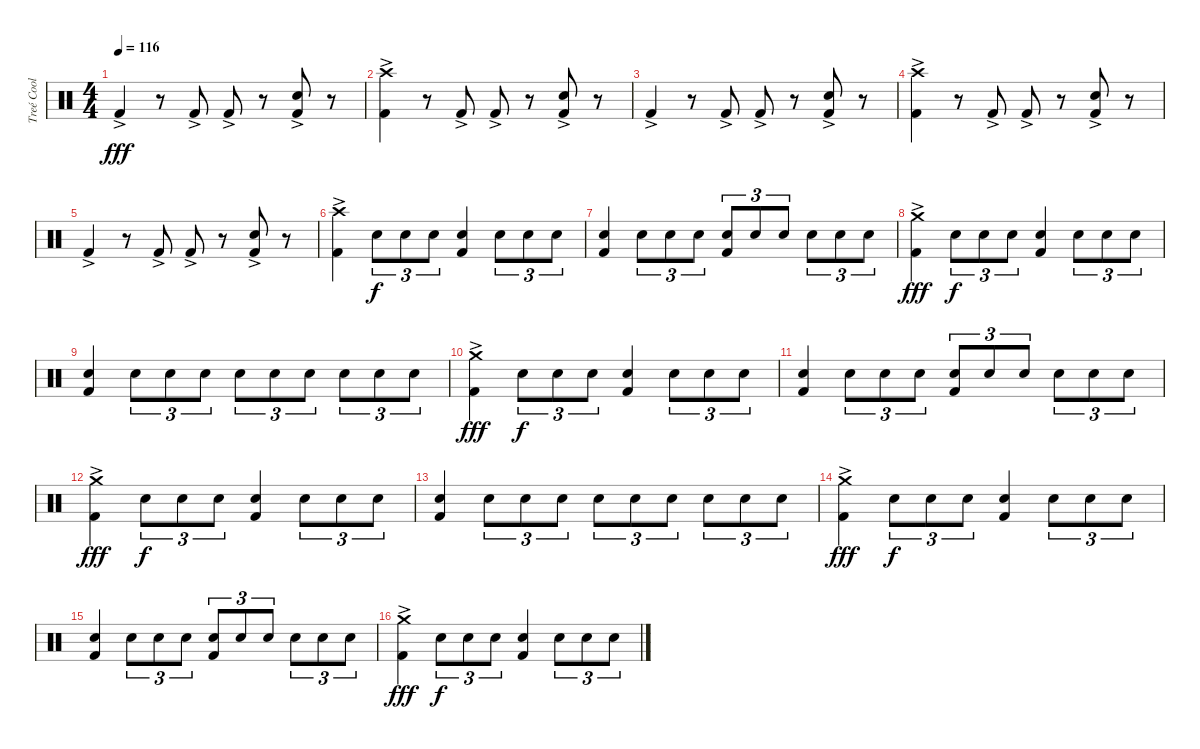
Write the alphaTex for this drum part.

\track ("Treé Cool" "Treé Cool") {instrument percussion}
\staff {score}
\articulation defaults
\ts (4 4)
\tempo 116
\clef neutral
\ks c "Kick (hit) 2"{ac}.4{dy fff}
r.8 "Kick (hit) 2"{ac}.8 "Kick (hit) 2"{ac}.8 r.8 ("Electric Snare (hit)"{ac} "Kick (hit) 2"{ac}).8 r.8 |
("Crash high (hit)" "Kick (hit) 2"{ac}).4 r.8 "Kick (hit) 2"{ac}.8 "Kick (hit) 2"{ac}.8 r.8 ("Electric Snare (hit)"{ac} "Kick (hit) 2"{ac}).8 r.8 |
"Kick (hit) 2"{ac}.4 r.8 "Kick (hit) 2"{ac}.8 "Kick (hit) 2"{ac}.8 r.8 ("Electric Snare (hit)"{ac} "Kick (hit) 2"{ac}).8 r.8 |
("Crash high (hit)" "Kick (hit) 2"{ac}).4 r.8 "Kick (hit) 2"{ac}.8 "Kick (hit) 2"{ac}.8 r.8 ("Electric Snare (hit)"{ac} "Kick (hit) 2"{ac}).8 r.8 |
"Kick (hit) 2"{ac}.4 r.8 "Kick (hit) 2"{ac}.8 "Kick (hit) 2"{ac}.8 r.8 ("Electric Snare (hit)"{ac} "Kick (hit) 2"{ac}).8 r.8 |
("Crash high (hit)"{ac} "Kick (hit) 2"{ac}).4 "Electric Snare (hit)".8{tu (3 2) dy f} "Electric Snare (hit)".8{tu (3 2)} "Electric Snare (hit)".8{tu (3 2)} ("Electric Snare (hit)" "Kick (hit) 2").4 "Electric Snare (hit)".8{tu (3 2)} "Electric Snare (hit)".8{tu (3 2)} "Electric Snare (hit)".8{tu (3 2)} |
("Electric Snare (hit)" "Kick (hit) 2").4 "Electric Snare (hit)".8{tu (3 2)} "Electric Snare (hit)".8{tu (3 2)} "Electric Snare (hit)".8{tu (3 2)} ("Electric Snare (hit)" "Kick (hit) 2").8{tu (3 2)} "Electric Snare (hit)".8{tu (3 2)} "Electric Snare (hit)".8{tu (3 2)} "Electric Snare (hit)".8{tu (3 2)} "Electric Snare (hit)".8{tu (3 2)} "Electric Snare (hit)".8{tu (3 2)} |
("Crash medium (hit)" "Kick (hit) 2"{ac}).4{dy fff} "Electric Snare (hit)".8{tu (3 2) dy f} "Electric Snare (hit)".8{tu (3 2)} "Electric Snare (hit)".8{tu (3 2)} ("Electric Snare (hit)" "Kick (hit) 2").4 "Electric Snare (hit)".8{tu (3 2)} "Electric Snare (hit)".8{tu (3 2)} "Electric Snare (hit)".8{tu (3 2)} |
("Electric Snare (hit)" "Kick (hit) 2").4 "Electric Snare (hit)".8{tu (3 2)} "Electric Snare (hit)".8{tu (3 2)} "Electric Snare (hit)".8{tu (3 2)} "Electric Snare (hit)".8{tu (3 2)} "Electric Snare (hit)".8{tu (3 2)} "Electric Snare (hit)".8{tu (3 2)} "Electric Snare (hit)".8{tu (3 2)} "Electric Snare (hit)".8{tu (3 2)} "Electric Snare (hit)".8{tu (3 2)} |
("Crash medium (hit)" "Kick (hit) 2"{ac}).4{dy fff} "Electric Snare (hit)".8{tu (3 2) dy f} "Electric Snare (hit)".8{tu (3 2)} "Electric Snare (hit)".8{tu (3 2)} ("Electric Snare (hit)" "Kick (hit) 2").4 "Electric Snare (hit)".8{tu (3 2)} "Electric Snare (hit)".8{tu (3 2)} "Electric Snare (hit)".8{tu (3 2)} |
("Electric Snare (hit)" "Kick (hit) 2").4 "Electric Snare (hit)".8{tu (3 2)} "Electric Snare (hit)".8{tu (3 2)} "Electric Snare (hit)".8{tu (3 2)} ("Electric Snare (hit)" "Kick (hit) 2").8{tu (3 2)} "Electric Snare (hit)".8{tu (3 2)} "Electric Snare (hit)".8{tu (3 2)} "Electric Snare (hit)".8{tu (3 2)} "Electric Snare (hit)".8{tu (3 2)} "Electric Snare (hit)".8{tu (3 2)} |
("Crash medium (hit)" "Kick (hit) 2"{ac}).4{dy fff} "Electric Snare (hit)".8{tu (3 2) dy f} "Electric Snare (hit)".8{tu (3 2)} "Electric Snare (hit)".8{tu (3 2)} ("Electric Snare (hit)" "Kick (hit) 2").4 "Electric Snare (hit)".8{tu (3 2)} "Electric Snare (hit)".8{tu (3 2)} "Electric Snare (hit)".8{tu (3 2)} |
("Electric Snare (hit)" "Kick (hit) 2").4 "Electric Snare (hit)".8{tu (3 2)} "Electric Snare (hit)".8{tu (3 2)} "Electric Snare (hit)".8{tu (3 2)} "Electric Snare (hit)".8{tu (3 2)} "Electric Snare (hit)".8{tu (3 2)} "Electric Snare (hit)".8{tu (3 2)} "Electric Snare (hit)".8{tu (3 2)} "Electric Snare (hit)".8{tu (3 2)} "Electric Snare (hit)".8{tu (3 2)} |
("Crash medium (hit)" "Kick (hit) 2"{ac}).4{dy fff} "Electric Snare (hit)".8{tu (3 2) dy f} "Electric Snare (hit)".8{tu (3 2)} "Electric Snare (hit)".8{tu (3 2)} ("Electric Snare (hit)" "Kick (hit) 2").4 "Electric Snare (hit)".8{tu (3 2)} "Electric Snare (hit)".8{tu (3 2)} "Electric Snare (hit)".8{tu (3 2)} |
("Electric Snare (hit)" "Kick (hit) 2").4 "Electric Snare (hit)".8{tu (3 2)} "Electric Snare (hit)".8{tu (3 2)} "Electric Snare (hit)".8{tu (3 2)} ("Electric Snare (hit)" "Kick (hit) 2").8{tu (3 2)} "Electric Snare (hit)".8{tu (3 2)} "Electric Snare (hit)".8{tu (3 2)} "Electric Snare (hit)".8{tu (3 2)} "Electric Snare (hit)".8{tu (3 2)} "Electric Snare (hit)".8{tu (3 2)} |
("Crash medium (hit)" "Kick (hit) 2"{ac}).4{dy fff} "Electric Snare (hit)".8{tu (3 2) dy f} "Electric Snare (hit)".8{tu (3 2)} "Electric Snare (hit)".8{tu (3 2)} ("Electric Snare (hit)" "Kick (hit) 2").4 "Electric Snare (hit)".8{tu (3 2)} "Electric Snare (hit)".8{tu (3 2)} "Electric Snare (hit)".8{tu (3 2)}
